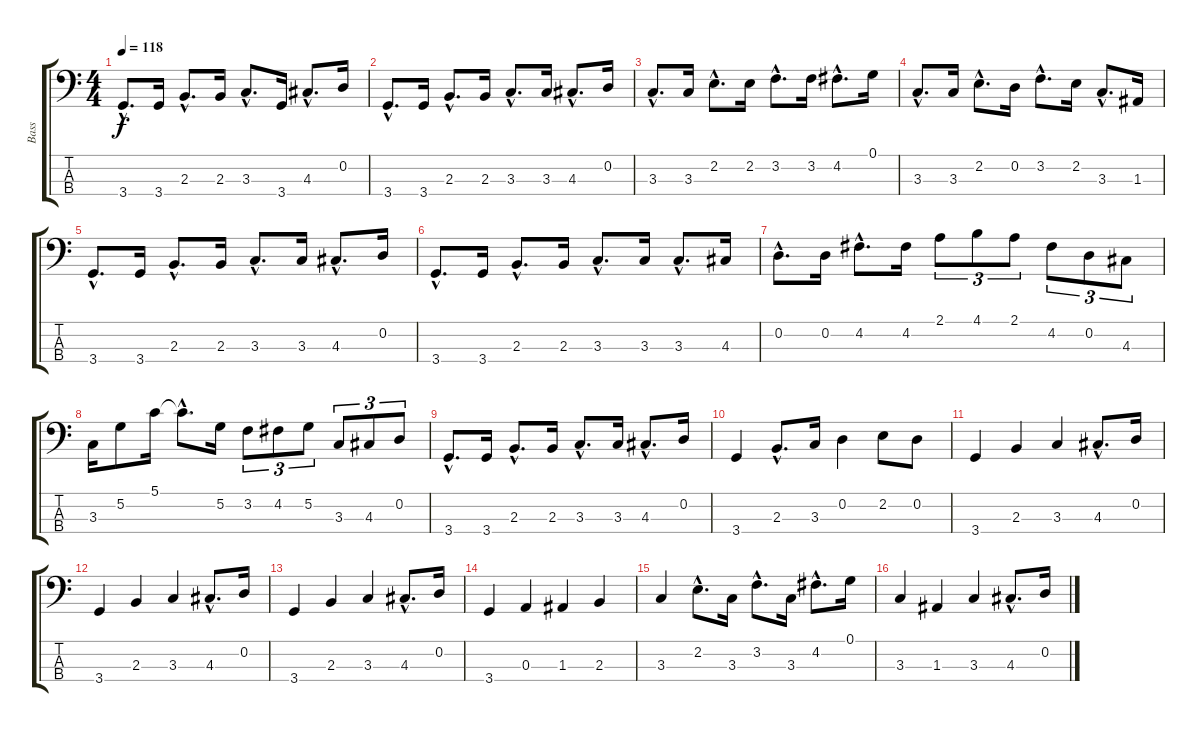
\track ("Bass" "Bass") {instrument acousticbass}
\staff {score tabs}
\tuning (G2 D2 A1 E1) {hide}
\ts (4 4)
\tempo 118
\clef f4
\ks c
3.4{hac}.8{d dy f} 3.4.16 2.3{hac}.8{d} 2.3.16 3.3{hac}.8{d} 3.4.16 4.3{hac}.8{d} 0.2.16 |
3.4{hac}.8{d} 3.4.16 2.3{hac}.8{d} 2.3.16 3.3{hac}.8{d} 3.3.16 4.3{hac}.8{d} 0.2.16 |
3.3{hac}.8{d} 3.3.16 2.2{hac}.8{d} 2.2.16 3.2{hac}.8{d} 3.2.16 4.2{hac}.8{d} 0.1.16 |
3.3{hac}.8{d} 3.3.16 2.2{hac}.8{d} 0.2.16 3.2{hac}.8{d} 2.2.16 3.3{hac}.8{d} 1.3.16 |
3.4{hac}.8{d} 3.4.16 2.3{hac}.8{d} 2.3.16 3.3{hac}.8{d} 3.3.16 4.3{hac}.8{d} 0.2.16 |
3.4{hac}.8{d} 3.4.16 2.3{hac}.8{d} 2.3.16 3.3{hac}.8{d} 3.3.16 3.3{hac}.8{d} 4.3.16 |
0.2{hac}.8{d} 0.2.16 4.2{hac}.8{d} 4.2.16 2.1.8{tu (3 2)} 4.1.8{tu (3 2)} 2.1.8{tu (3 2)} 4.2.8{tu (3 2)} 0.2.8{tu (3 2)} 4.3.8{tu (3 2)} |
3.3.16 5.2.8 5.1.16 5.1{hac t}.8{d} 5.2.16 3.2.8{tu (3 2)} 4.2.8{tu (3 2)} 5.2.8{tu (3 2)} 3.3.8{tu (3 2)} 4.3.8{tu (3 2)} 0.2.8{tu (3 2)} |
3.4{hac}.8{d} 3.4.16 2.3{hac}.8{d} 2.3.16 3.3{hac}.8{d} 3.3.16 4.3{hac}.8{d} 0.2.16 |
3.4.4 2.3{hac}.8{d} 3.3.16 0.2.4 2.2.8 0.2.8 |
3.4.4 2.3.4 3.3.4 4.3{hac}.8{d} 0.2.16 |
3.4.4 2.3.4 3.3.4 4.3{hac}.8{d} 0.2.16 |
3.4.4 2.3.4 3.3.4 4.3{hac}.8{d} 0.2.16 |
3.4.4 0.3.4 1.3.4 2.3.4 |
3.3.4 2.2{hac}.8{d} 3.3.16 3.2{hac}.8{d} 3.3.16 4.2{hac}.8{d} 0.1.16 |
3.3.4 1.3.4 3.3.4 4.3{hac}.8{d} 0.2.16
